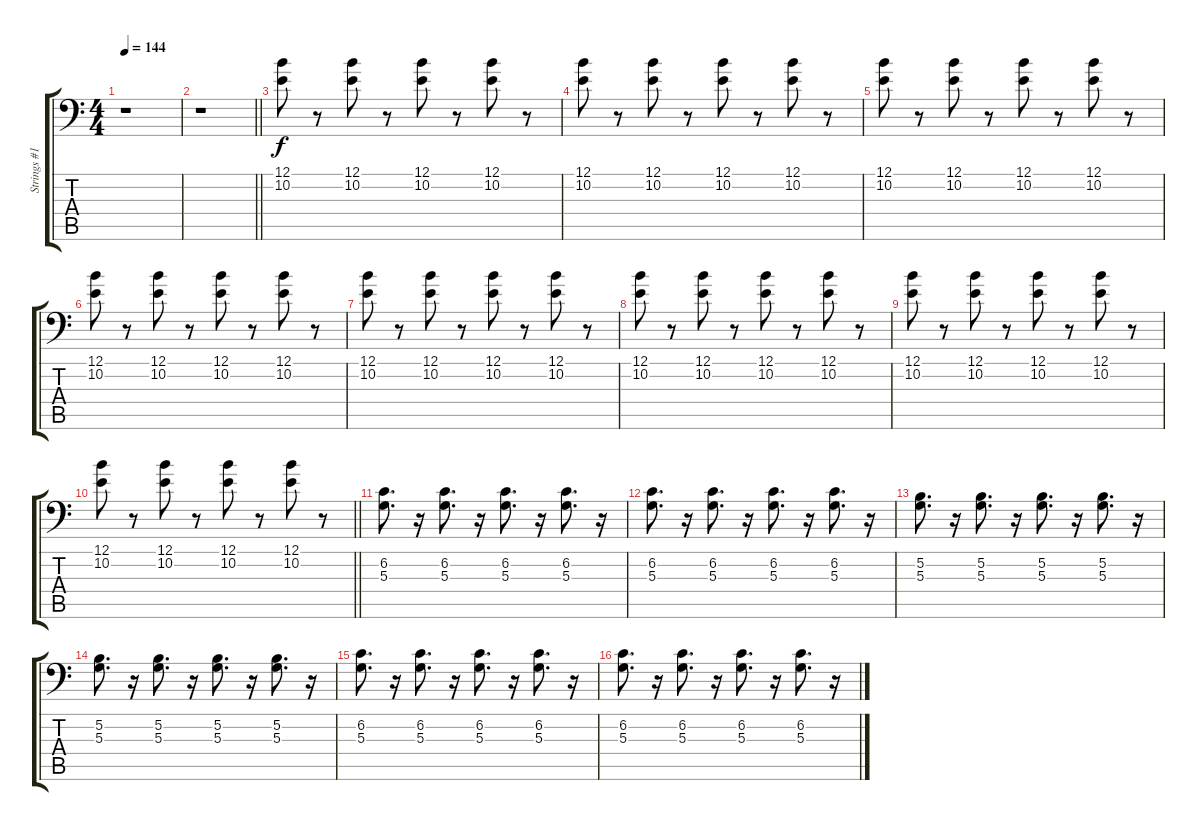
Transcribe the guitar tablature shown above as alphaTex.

\track ("Strings #1" "Strings #1") {instrument viola}
\staff {score tabs}
\tuning (B3 Gb3 D3 A2 E2 A1) {hide}
\ts (4 4)
\tempo 144
\clef f4
\ks c
r.1{dy f} |
\barLineRight lightlight
r.1 |
(12.1 10.2).8{volume 9} r.8 (12.1 10.2).8 r.8 (12.1 10.2).8 r.8 (12.1 10.2).8 r.8 |
(12.1 10.2).8 r.8 (12.1 10.2).8 r.8 (12.1 10.2).8 r.8 (12.1 10.2).8 r.8 |
(12.1 10.2).8 r.8 (12.1 10.2).8 r.8 (12.1 10.2).8 r.8 (12.1 10.2).8 r.8 |
(12.1 10.2).8 r.8 (12.1 10.2).8 r.8 (12.1 10.2).8 r.8 (12.1 10.2).8 r.8 |
(12.1 10.2).8 r.8 (12.1 10.2).8 r.8 (12.1 10.2).8 r.8 (12.1 10.2).8 r.8 |
(12.1 10.2).8 r.8 (12.1 10.2).8 r.8 (12.1 10.2).8 r.8 (12.1 10.2).8 r.8 |
(12.1 10.2).8 r.8 (12.1 10.2).8 r.8 (12.1 10.2).8 r.8 (12.1 10.2).8 r.8 |
\barLineRight lightlight
(12.1 10.2).8 r.8 (12.1 10.2).8 r.8 (12.1 10.2).8 r.8 (12.1 10.2).8 r.8 |
(6.2 5.3).8{d volume 10} r.16 (6.2 5.3).8{d} r.16 (6.2 5.3).8{d} r.16 (6.2 5.3).8{d} r.16 |
(6.2 5.3).8{d} r.16 (6.2 5.3).8{d} r.16 (6.2 5.3).8{d} r.16 (6.2 5.3).8{d} r.16 |
(5.2 5.3).8{d} r.16 (5.2 5.3).8{d} r.16 (5.2 5.3).8{d} r.16 (5.2 5.3).8{d} r.16 |
(5.2 5.3).8{d} r.16 (5.2 5.3).8{d} r.16 (5.2 5.3).8{d} r.16 (5.2 5.3).8{d} r.16 |
(6.2 5.3).8{d} r.16 (6.2 5.3).8{d} r.16 (6.2 5.3).8{d} r.16 (6.2 5.3).8{d} r.16 |
(6.2 5.3).8{d} r.16 (6.2 5.3).8{d} r.16 (6.2 5.3).8{d} r.16 (6.2 5.3).8{d} r.16
